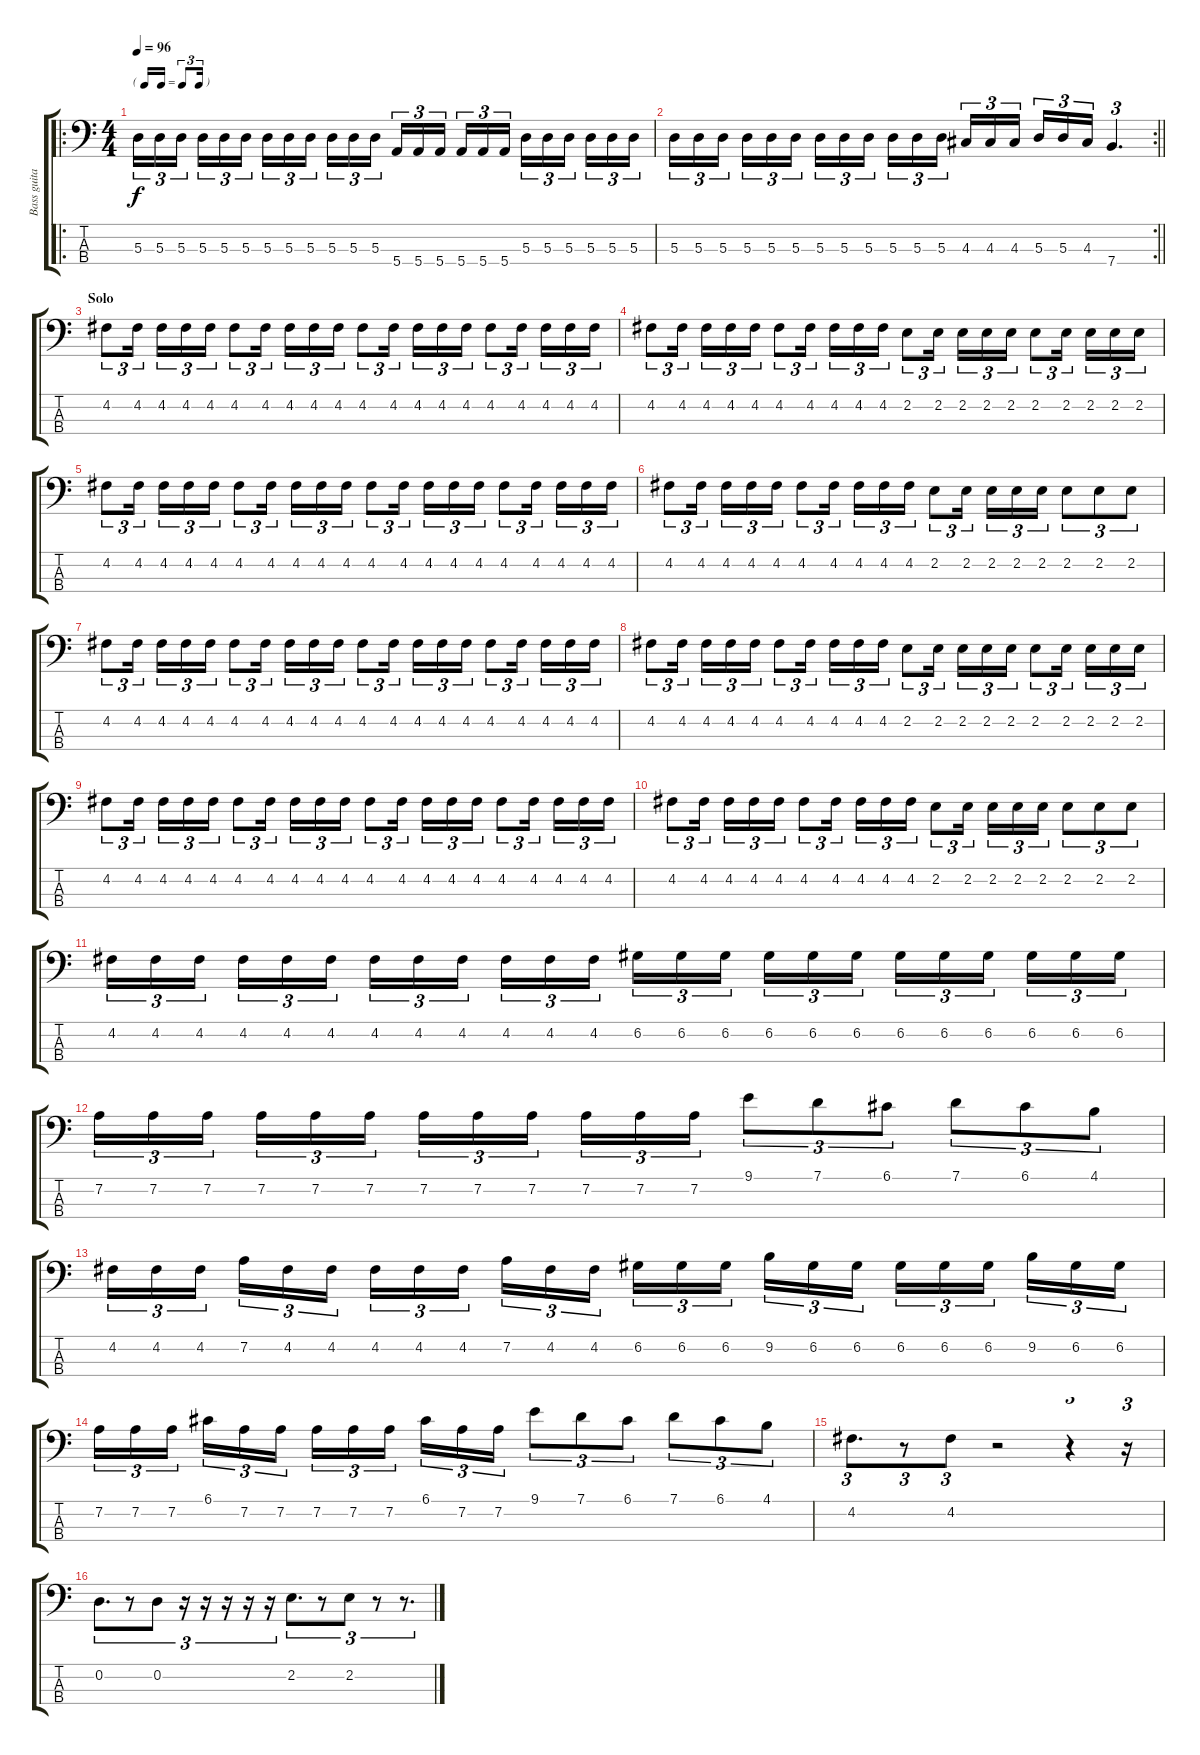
\track ("Bass guitar" "Bass guita") {instrument electricbasspick}
\staff {score tabs}
\tuning (G2 D2 A1 E1) {hide}
\ro
\ts (4 4)
\tf triplet16th
\tempo 96
\clef f4
\ks c
5.3.16{tu (3 2) dy f} 5.3.16{tu (3 2)} 5.3.16{tu (3 2) beam splitsecondary} 5.3.16{tu (3 2)} 5.3.16{tu (3 2)} 5.3.16{tu (3 2)} 5.3.16{tu (3 2)} 5.3.16{tu (3 2)} 5.3.16{tu (3 2) beam splitsecondary} 5.3.16{tu (3 2)} 5.3.16{tu (3 2)} 5.3.16{tu (3 2)} 5.4.16{tu (3 2)} 5.4.16{tu (3 2)} 5.4.16{tu (3 2) beam splitsecondary} 5.4.16{tu (3 2)} 5.4.16{tu (3 2)} 5.4.16{tu (3 2)} 5.3.16{tu (3 2)} 5.3.16{tu (3 2)} 5.3.16{tu (3 2) beam splitsecondary} 5.3.16{tu (3 2)} 5.3.16{tu (3 2)} 5.3.16{tu (3 2)} |
\rc 2
\barLineRight lightlight
5.3.16{tu (3 2)} 5.3.16{tu (3 2)} 5.3.16{tu (3 2) beam splitsecondary} 5.3.16{tu (3 2)} 5.3.16{tu (3 2)} 5.3.16{tu (3 2)} 5.3.16{tu (3 2)} 5.3.16{tu (3 2)} 5.3.16{tu (3 2) beam splitsecondary} 5.3.16{tu (3 2)} 5.3.16{tu (3 2)} 5.3.16{tu (3 2)} 4.3.16{tu (3 2)} 4.3.16{tu (3 2)} 4.3.16{tu (3 2) beam splitsecondary} 5.3.16{tu (3 2)} 5.3.16{tu (3 2)} 4.3.16{tu (3 2)} 7.4.4{d tu (3 2)} |
\section ("" "Solo")
4.2.8{tu (3 2)} 4.2.16{tu (3 2) beam splitsecondary} 4.2.16{tu (3 2)} 4.2.16{tu (3 2)} 4.2.16{tu (3 2)} 4.2.8{tu (3 2)} 4.2.16{tu (3 2) beam splitsecondary} 4.2.16{tu (3 2)} 4.2.16{tu (3 2)} 4.2.16{tu (3 2)} 4.2.8{tu (3 2)} 4.2.16{tu (3 2) beam splitsecondary} 4.2.16{tu (3 2)} 4.2.16{tu (3 2)} 4.2.16{tu (3 2)} 4.2.8{tu (3 2)} 4.2.16{tu (3 2) beam splitsecondary} 4.2.16{tu (3 2)} 4.2.16{tu (3 2)} 4.2.16{tu (3 2)} |
4.2.8{tu (3 2)} 4.2.16{tu (3 2) beam splitsecondary} 4.2.16{tu (3 2)} 4.2.16{tu (3 2)} 4.2.16{tu (3 2)} 4.2.8{tu (3 2)} 4.2.16{tu (3 2) beam splitsecondary} 4.2.16{tu (3 2)} 4.2.16{tu (3 2)} 4.2.16{tu (3 2)} 2.2.8{tu (3 2)} 2.2.16{tu (3 2) beam splitsecondary} 2.2.16{tu (3 2)} 2.2.16{tu (3 2)} 2.2.16{tu (3 2)} 2.2.8{tu (3 2)} 2.2.16{tu (3 2) beam splitsecondary} 2.2.16{tu (3 2)} 2.2.16{tu (3 2)} 2.2.16{tu (3 2)} |
4.2.8{tu (3 2)} 4.2.16{tu (3 2) beam splitsecondary} 4.2.16{tu (3 2)} 4.2.16{tu (3 2)} 4.2.16{tu (3 2)} 4.2.8{tu (3 2)} 4.2.16{tu (3 2) beam splitsecondary} 4.2.16{tu (3 2)} 4.2.16{tu (3 2)} 4.2.16{tu (3 2)} 4.2.8{tu (3 2)} 4.2.16{tu (3 2) beam splitsecondary} 4.2.16{tu (3 2)} 4.2.16{tu (3 2)} 4.2.16{tu (3 2)} 4.2.8{tu (3 2)} 4.2.16{tu (3 2) beam splitsecondary} 4.2.16{tu (3 2)} 4.2.16{tu (3 2)} 4.2.16{tu (3 2)} |
4.2.8{tu (3 2)} 4.2.16{tu (3 2) beam splitsecondary} 4.2.16{tu (3 2)} 4.2.16{tu (3 2)} 4.2.16{tu (3 2)} 4.2.8{tu (3 2)} 4.2.16{tu (3 2) beam splitsecondary} 4.2.16{tu (3 2)} 4.2.16{tu (3 2)} 4.2.16{tu (3 2)} 2.2.8{tu (3 2)} 2.2.16{tu (3 2) beam splitsecondary} 2.2.16{tu (3 2)} 2.2.16{tu (3 2)} 2.2.16{tu (3 2)} 2.2.8{tu (3 2)} 2.2.8{tu (3 2)} 2.2.8{tu (3 2)} |
4.2.8{tu (3 2)} 4.2.16{tu (3 2) beam splitsecondary} 4.2.16{tu (3 2)} 4.2.16{tu (3 2)} 4.2.16{tu (3 2)} 4.2.8{tu (3 2)} 4.2.16{tu (3 2) beam splitsecondary} 4.2.16{tu (3 2)} 4.2.16{tu (3 2)} 4.2.16{tu (3 2)} 4.2.8{tu (3 2)} 4.2.16{tu (3 2) beam splitsecondary} 4.2.16{tu (3 2)} 4.2.16{tu (3 2)} 4.2.16{tu (3 2)} 4.2.8{tu (3 2)} 4.2.16{tu (3 2) beam splitsecondary} 4.2.16{tu (3 2)} 4.2.16{tu (3 2)} 4.2.16{tu (3 2)} |
4.2.8{tu (3 2)} 4.2.16{tu (3 2) beam splitsecondary} 4.2.16{tu (3 2)} 4.2.16{tu (3 2)} 4.2.16{tu (3 2)} 4.2.8{tu (3 2)} 4.2.16{tu (3 2) beam splitsecondary} 4.2.16{tu (3 2)} 4.2.16{tu (3 2)} 4.2.16{tu (3 2)} 2.2.8{tu (3 2)} 2.2.16{tu (3 2) beam splitsecondary} 2.2.16{tu (3 2)} 2.2.16{tu (3 2)} 2.2.16{tu (3 2)} 2.2.8{tu (3 2)} 2.2.16{tu (3 2) beam splitsecondary} 2.2.16{tu (3 2)} 2.2.16{tu (3 2)} 2.2.16{tu (3 2)} |
4.2.8{tu (3 2)} 4.2.16{tu (3 2) beam splitsecondary} 4.2.16{tu (3 2)} 4.2.16{tu (3 2)} 4.2.16{tu (3 2)} 4.2.8{tu (3 2)} 4.2.16{tu (3 2) beam splitsecondary} 4.2.16{tu (3 2)} 4.2.16{tu (3 2)} 4.2.16{tu (3 2)} 4.2.8{tu (3 2)} 4.2.16{tu (3 2) beam splitsecondary} 4.2.16{tu (3 2)} 4.2.16{tu (3 2)} 4.2.16{tu (3 2)} 4.2.8{tu (3 2)} 4.2.16{tu (3 2) beam splitsecondary} 4.2.16{tu (3 2)} 4.2.16{tu (3 2)} 4.2.16{tu (3 2)} |
4.2.8{tu (3 2)} 4.2.16{tu (3 2) beam splitsecondary} 4.2.16{tu (3 2)} 4.2.16{tu (3 2)} 4.2.16{tu (3 2)} 4.2.8{tu (3 2)} 4.2.16{tu (3 2) beam splitsecondary} 4.2.16{tu (3 2)} 4.2.16{tu (3 2)} 4.2.16{tu (3 2)} 2.2.8{tu (3 2)} 2.2.16{tu (3 2) beam splitsecondary} 2.2.16{tu (3 2)} 2.2.16{tu (3 2)} 2.2.16{tu (3 2)} 2.2.8{tu (3 2)} 2.2.8{tu (3 2)} 2.2.8{tu (3 2)} |
4.2.16{tu (3 2)} 4.2.16{tu (3 2)} 4.2.16{tu (3 2) beam splitsecondary} 4.2.16{tu (3 2)} 4.2.16{tu (3 2)} 4.2.16{tu (3 2)} 4.2.16{tu (3 2)} 4.2.16{tu (3 2)} 4.2.16{tu (3 2) beam splitsecondary} 4.2.16{tu (3 2)} 4.2.16{tu (3 2)} 4.2.16{tu (3 2)} 6.2.16{tu (3 2)} 6.2.16{tu (3 2)} 6.2.16{tu (3 2) beam splitsecondary} 6.2.16{tu (3 2)} 6.2.16{tu (3 2)} 6.2.16{tu (3 2)} 6.2.16{tu (3 2)} 6.2.16{tu (3 2)} 6.2.16{tu (3 2) beam splitsecondary} 6.2.16{tu (3 2)} 6.2.16{tu (3 2)} 6.2.16{tu (3 2)} |
7.2.16{tu (3 2)} 7.2.16{tu (3 2)} 7.2.16{tu (3 2) beam splitsecondary} 7.2.16{tu (3 2)} 7.2.16{tu (3 2)} 7.2.16{tu (3 2)} 7.2.16{tu (3 2)} 7.2.16{tu (3 2)} 7.2.16{tu (3 2) beam splitsecondary} 7.2.16{tu (3 2)} 7.2.16{tu (3 2)} 7.2.16{tu (3 2)} 9.1.8{tu (3 2)} 7.1.8{tu (3 2)} 6.1.8{tu (3 2)} 7.1.8{tu (3 2)} 6.1.8{tu (3 2)} 4.1.8{tu (3 2)} |
4.2.16{tu (3 2)} 4.2.16{tu (3 2)} 4.2.16{tu (3 2) beam splitsecondary} 7.2.16{tu (3 2)} 4.2.16{tu (3 2)} 4.2.16{tu (3 2)} 4.2.16{tu (3 2)} 4.2.16{tu (3 2)} 4.2.16{tu (3 2) beam splitsecondary} 7.2.16{tu (3 2)} 4.2.16{tu (3 2)} 4.2.16{tu (3 2)} 6.2.16{tu (3 2)} 6.2.16{tu (3 2)} 6.2.16{tu (3 2) beam splitsecondary} 9.2.16{tu (3 2)} 6.2.16{tu (3 2)} 6.2.16{tu (3 2)} 6.2.16{tu (3 2)} 6.2.16{tu (3 2)} 6.2.16{tu (3 2) beam splitsecondary} 9.2.16{tu (3 2)} 6.2.16{tu (3 2)} 6.2.16{tu (3 2)} |
7.2.16{tu (3 2)} 7.2.16{tu (3 2)} 7.2.16{tu (3 2) beam splitsecondary} 6.1.16{tu (3 2)} 7.2.16{tu (3 2)} 7.2.16{tu (3 2)} 7.2.16{tu (3 2)} 7.2.16{tu (3 2)} 7.2.16{tu (3 2) beam splitsecondary} 6.1.16{tu (3 2)} 7.2.16{tu (3 2)} 7.2.16{tu (3 2)} 9.1.8{tu (3 2)} 7.1.8{tu (3 2)} 6.1.8{tu (3 2)} 7.1.8{tu (3 2)} 6.1.8{tu (3 2)} 4.1.8{tu (3 2)} |
4.2.8{d tu (3 2)} r.8{tu (3 2)} 4.2.8{tu (3 2)} r.2 r.4{tu (3 2)} r.16{tu (3 2)} |
0.2.8{d tu (3 2)} r.8{tu (3 2)} 0.2.8{tu (3 2)} r.16{tu (3 2)} r.16{tu (3 2)} r.16{tu (3 2)} r.16{tu (3 2)} r.16{tu (3 2)} 2.2.8{d tu (3 2)} r.8{tu (3 2)} 2.2.8{tu (3 2)} r.8{tu (3 2)} r.8{d tu (3 2)}
